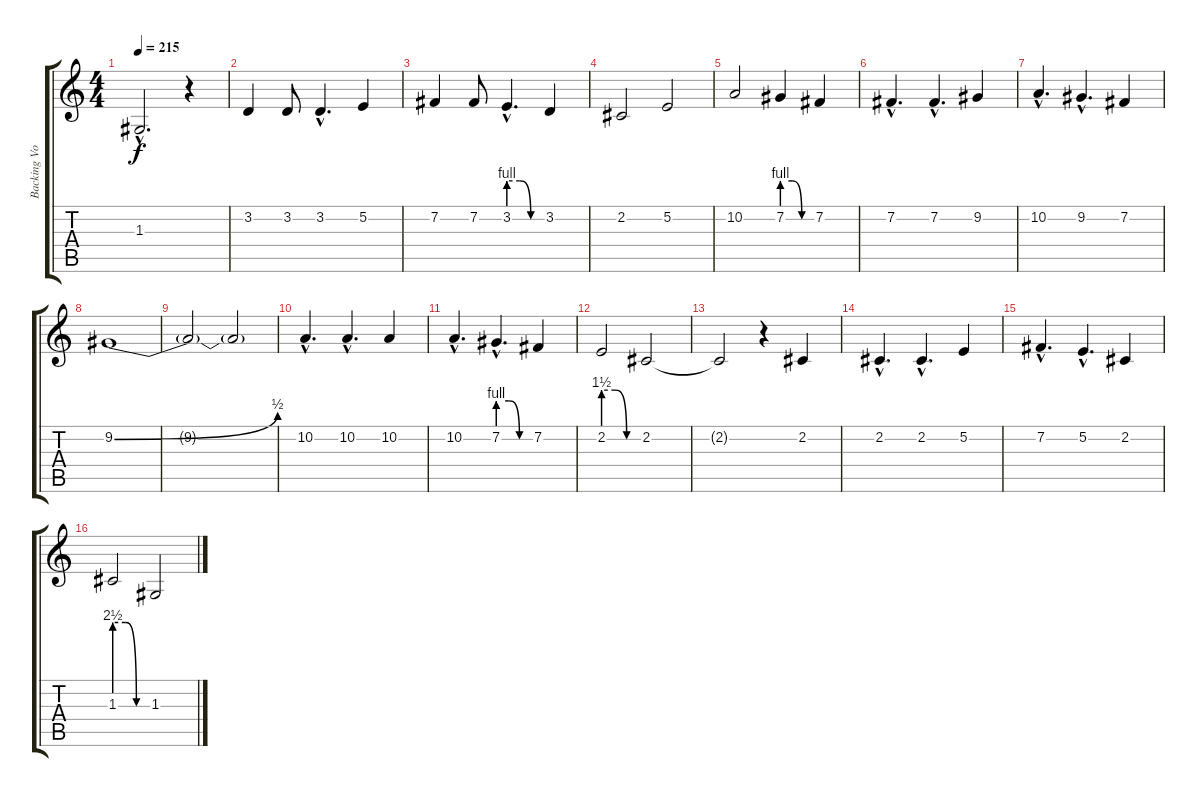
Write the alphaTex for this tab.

\track ("Backing Vocals" "Backing Vo") {instrument lead2sawtooth}
\staff {score tabs}
\tuning (E4 B3 G3 D3 A2 E2) {hide}
\ts (4 4)
\tempo 215
\clef g2
\ks c
1.3{hac t}.2{d dy f} r.4 |
3.2.4 3.2.8 3.2{hac}.4{d} 5.2.4 |
7.2.4 7.2.8 3.2{be (custom 0 4 20 4 40 0 60 0) hac}.4{d} 3.2.4 |
2.2.2 5.2.2 |
10.2.2 7.2{be (custom 0 4 20 4 40 0 60 0)}.4 7.2.4 |
7.2{hac}.4{d} 7.2{hac}.4{d} 9.2.4 |
10.2{hac}.4{d} 9.2{hac}.4{d} 7.2.4 |
9.2{be (bend 0 0 60 2)}.1 |
9.2{t}.2 9.2{t}.2 |
10.2{hac}.4{d} 10.2{hac}.4{d} 10.2.4 |
10.2{hac}.4{d} 7.2{be (custom 0 4 20 4 40 0 60 0) hac}.4{d} 7.2.4 |
2.2{be (custom 0 6 20 6 40 0 60 0)}.2 2.2.2 |
2.2{t}.2 r.4 2.2.4 |
2.2{hac}.4{d} 2.2{hac}.4{d} 5.2.4 |
7.2{hac}.4{d} 5.2{hac}.4{d} 2.2.4 |
1.3{be (custom 0 10 20 10 40 0 60 0)}.2 1.3.2
